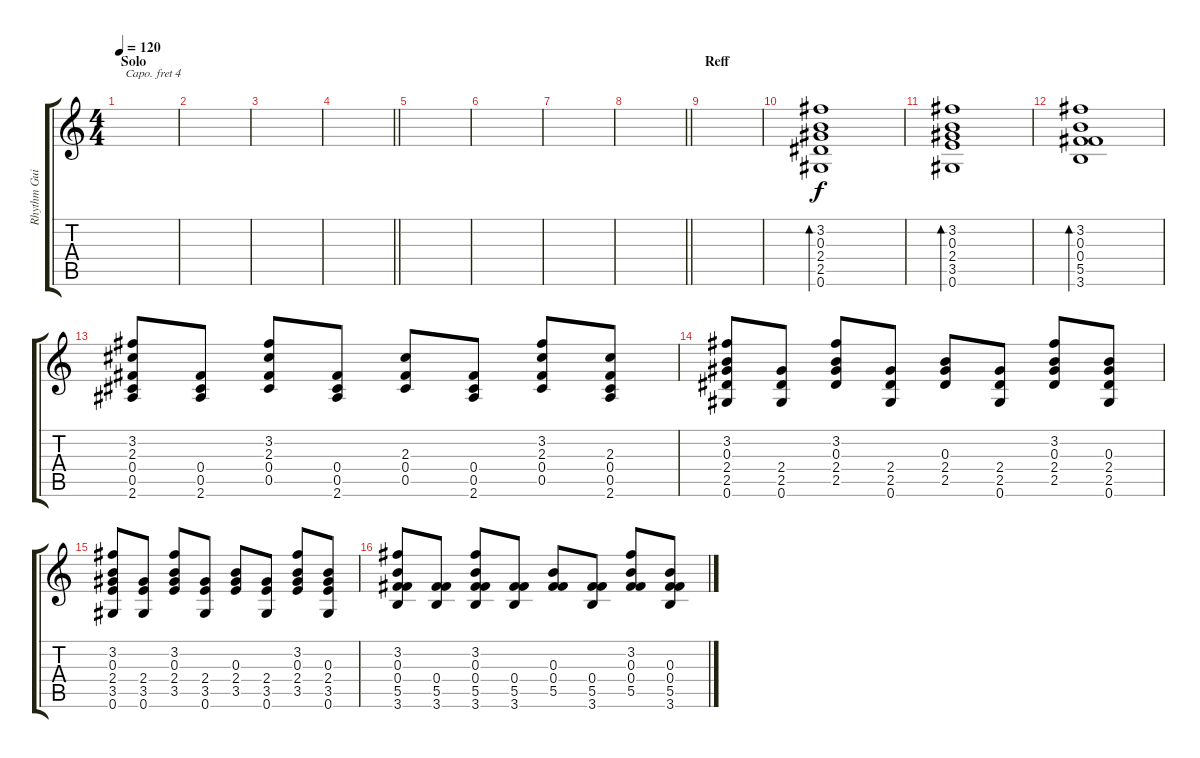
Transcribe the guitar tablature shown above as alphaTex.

\track ("Rhythm Guitar - Andra Ramadhan" "Rhythm Gui") {instrument acousticguitarsteel}
\staff {score tabs}
\capo 4
\tuning (E4 B3 G3 D3 A2 E2) {hide}
\ts (4 4)
\section ("" "Solo")
\tempo 120
\clef g2
\ks c
|
|
|
\barLineRight lightlight
|
|
|
|
\barLineRight lightlight
|
\section ("" "Reff")
|
(3.2 0.3 2.4 2.5 0.6).1{bd 120} |
(3.2 0.3 2.4 3.5 0.6).1{bd 120} |
(3.2 0.3 0.4 5.5 3.6).1{bd 120} |
(3.2 2.3 0.4 0.5 2.6).8 (0.4 0.5 2.6).8 (3.2 2.3 0.4 0.5).8 (0.4 0.5 2.6).8 (2.3 0.4 0.5).8 (0.4 0.5 2.6).8 (3.2 2.3 0.4 0.5).8 (2.3 0.4 0.5 2.6).8 |
(3.2 0.3 2.4 2.5 0.6).8 (2.4 2.5 0.6).8 (3.2 0.3 2.4 2.5).8 (2.4 2.5 0.6).8 (0.3 2.4 2.5).8 (2.4 2.5 0.6).8 (3.2 0.3 2.4 2.5).8 (0.3 2.4 2.5 0.6).8 |
(3.2 0.3 2.4 3.5 0.6).8 (2.4 3.5 0.6).8 (3.2 0.3 2.4 3.5).8 (2.4 3.5 0.6).8 (0.3 2.4 3.5).8 (2.4 3.5 0.6).8 (3.2 0.3 2.4 3.5).8 (0.3 2.4 3.5 0.6).8 |
(3.2 0.3 0.4 5.5 3.6).8 (0.4 5.5 3.6).8 (3.2 0.3 0.4 5.5 3.6).8 (0.4 5.5 3.6).8 (0.3 0.4 5.5).8 (0.4 5.5 3.6).8 (3.2 0.3 0.4 5.5).8 (0.3 0.4 5.5 3.6).8
